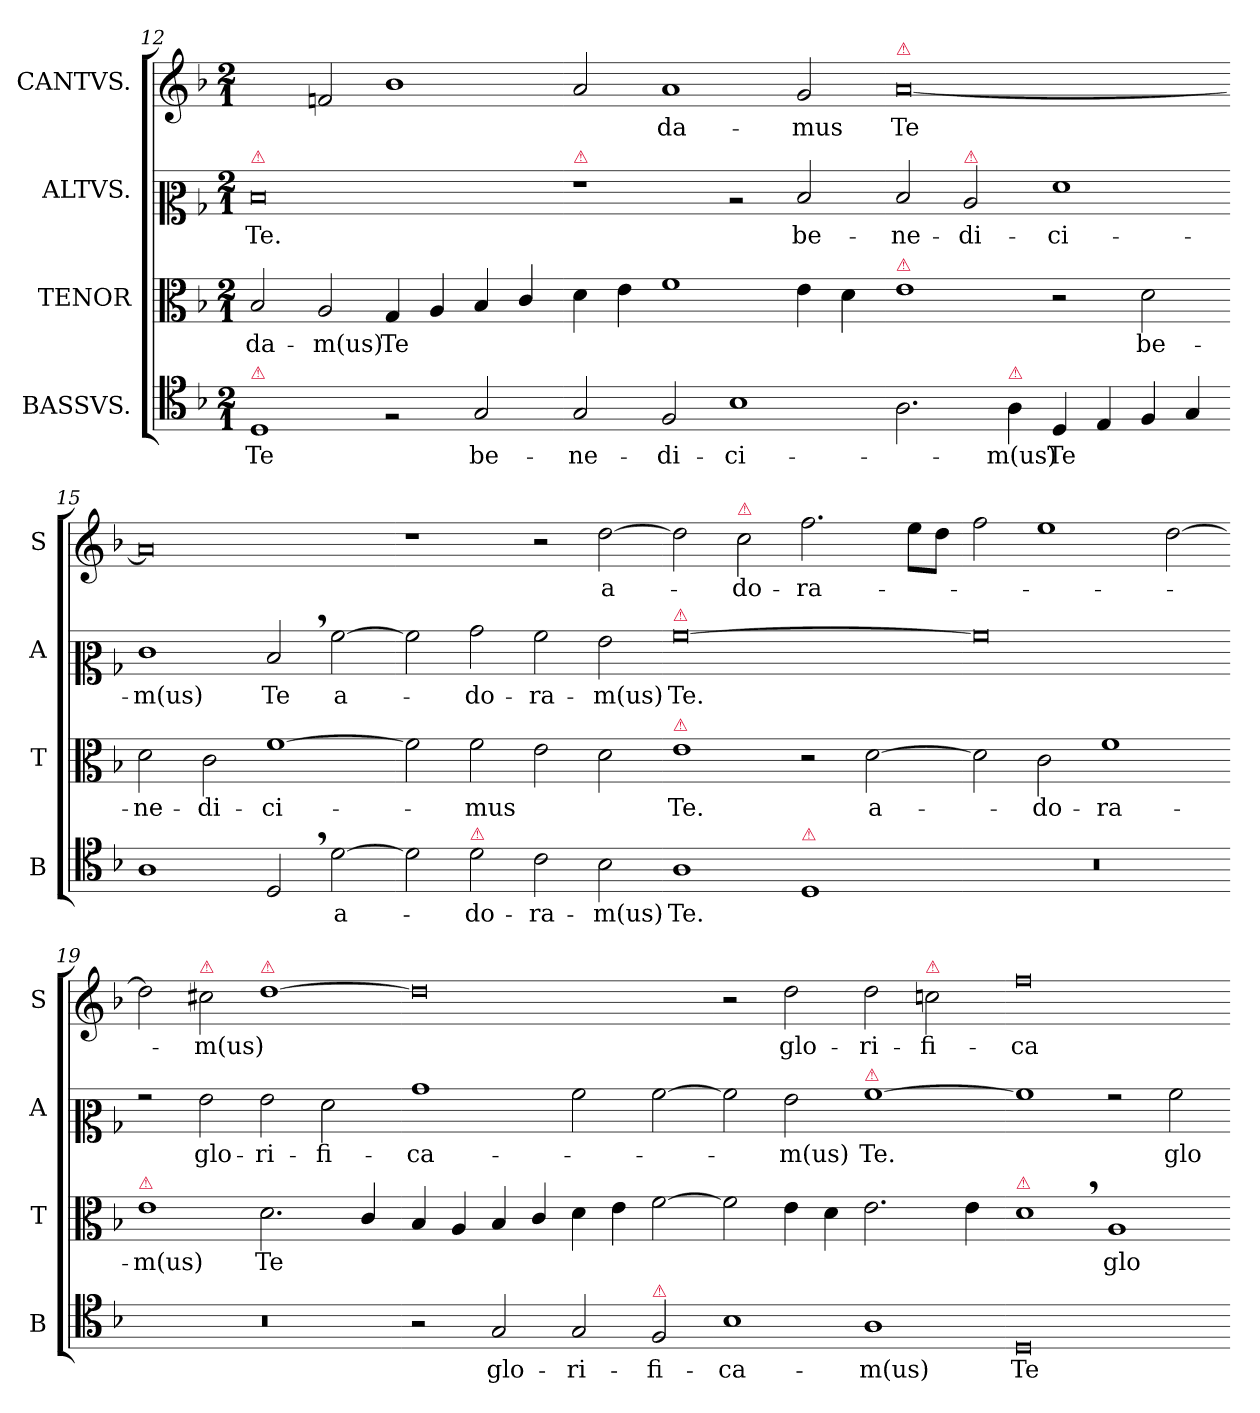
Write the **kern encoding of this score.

**kern	**text	**kern	**text	**kern	**text	**kern	**text
*part4	*part4	*part3	*part3	*part2	*part2	*part1	*part1
*staff4	*staff4	*staff3	*staff3	*staff2	*staff2	*staff1	*staff1
*I"BASSVS.	*	*I"TENOR	*	*I"ALTVS.	*	*I"CANTVS.	*
*I'B	*	*I'T	*	*I'A	*	*I'S	*
*clefC4	*	*clefC3	*	*clefC2	*	*clefG2	*
*k[b-]	*	*k[b-]	*	*k[b-]	*	*k[b-]	*
*M2/1	*	*M2/1	*	*M2/1	*	*M2/1	*
=12	=12	=12	=12	=12	=12	=12	=12
!	!	!	!	!LO:TX:a:color=crimson:t=⚠	!	!	!
!LO:TX:a:color=crimson:t=⚠	!	!	!	!	!	!	!
1D	Te	2B-/	-da-	0d	Te.	2ryy	.
.	.	2A/	-m(us)	.	.	2fn/	.
2rF	.	4G/	Te	.	.	1b-	.
.	.	4A/	.	.	.	.	.
2G/	be-	4B-/	.	.	.	.	.
.	.	4c/	.	.	.	.	.
=13-	=13-	=13-	=13-	=13-	=13-	=13-	=13-
!	!	!	!	!LO:TX:a:color=crimson:t=⚠	!	!	!
2G/	-ne-	4d\	.	1r	.	2a/	.
.	.	4e\	.	.	.	.	.
2F/	-di-	1f	.	.	.	1a	-da-
1B-	-ci-	.	.	2rc	.	.	.
.	.	4e\	.	2d/	be-	2g/	mus
.	.	4d\	.	.	.	.	.
=14-	=14-	=14-	=14-	=14-	=14-	=14-	=14-
!	!	!	!	!	!	!LO:TX:a:color=crimson:t=⚠	!
!	!	!LO:TX:a:color=crimson:t=⚠	!	!	!	!	!
2.A\	.	1e	.	2d/	-ne-	[0a	Te
!	!	!	!	!LO:TX:a:color=crimson:t=⚠	!	!	!
.	.	.	.	2c/	-di-	.	.
!LO:TX:a:color=crimson:t=⚠	!	!	!	!	!	!	!
4A\	-m(us)	.	.	.	.	.	.
4D/	Te	2r	.	1f	-ci-	.	.
4E/	.	.	.	.	.	.	.
4F/	.	2d\	be-	.	.	.	.
4G/	.	.	.	.	.	.	.
=15-	=15-	=15-	=15-	=15-	=15-	=15-	=15-
1A	.	2d\	-ne-	1e	-m(us)	0a]	.
.	.	2c\	-di-	.	.	.	.
2D,</	.	[1f	-ci-	2d,</	Te	.	.
[2d\	a-	.	.	[2a\	a-	.	.
=16-	=16-	=16-	=16-	=16-	=16-	=16-	=16-
2d\]	.	2f]	.	2a\]	.	1r	.
!LO:TX:a:color=crimson:t=⚠	!	!	!	!	!	!	!
2d\	-do-	2f\	-mus	2b-\	-do-	.	.
2c\	-ra-	2e\	.	2a\	-ra-	2r	.
2B-\	-m(us)	2d\	.	2g\	-m(us)	[2dd\	a-
=17-	=17-	=17-	=17-	=17-	=17-	=17-	=17-
!	!	!	!	!LO:TX:a:color=crimson:t=⚠	!	!	!
!	!	!LO:TX:a:color=crimson:t=⚠	!	!	!	!	!
1A	Te.	1e	Te.	[0a	Te.	2dd\]	.
!	!	!	!	!	!	!LO:TX:a:color=crimson:t=⚠	!
.	.	.	.	.	.	2cc\	-do-
!LO:TX:a:color=crimson:t=⚠	!	!	!	!	!	!	!
1D	.	2r	.	.	.	2.ff\	-ra-
.	.	[2d\	a-	.	.	.	.
.	.	.	.	.	.	8ee\L	.
.	.	.	.	.	.	8dd\J	.
=18-	=18-	=18-	=18-	=18-	=18-	=18-	=18-
0r	.	2d\]	.	0a]	.	2ff\	.
.	.	2c\	-do-	.	.	1ee	.
.	.	1f	-ra-	.	.	.	.
.	.	.	.	.	.	[2dd\	.
=19-	=19-	=19-	=19-	=19-	=19-	=19-	=19-
!	!	!LO:TX:a:color=crimson:t=⚠	!	!	!	!	!
0r	.	1e	-m(us)	2rg	.	2dd\]	.
!	!	!	!	!	!	!LO:TX:a:color=crimson:t=⚠	!
.	.	.	.	2g\	glo-	2cc#X\	-m(us)
!	!	!	!	!	!	!LO:TX:a:color=crimson:t=⚠	!
.	.	2.d\	Te	2g\	-ri-	[1dd	.
.	.	.	.	2f\	-fi-	.	.
.	.	4c/	.	.	.	.	.
=20-	=20-	=20-	=20-	=20-	=20-	=20-	=20-
2r	.	4B-/	.	1b-	-ca-	0dd]	.
.	.	4A/	.	.	.	.	.
2G/	glo-	4B-/	.	.	.	.	.
.	.	4c/	.	.	.	.	.
2G/	-ri-	4d\	.	2a\	.	.	.
.	.	4e\	.	.	.	.	.
!LO:TX:a:color=crimson:t=⚠	!	!	!	!	!	!	!
2F/	-fi-	[2f\	.	[2a\	.	.	.
=21-	=21-	=21-	=21-	=21-	=21-	=21-	=21-
1B-	-ca-	2f\]	.	2a\]	.	2r	.
.	.	4e\	.	2g\	-m(us)	2dd\	glo-
.	.	4d\	.	.	.	.	.
!	!	!	!	!LO:TX:a:color=crimson:t=⚠	!	!	!
1A	-m(us)	2.e\	.	[1a	Te.	2dd\	-ri-
!	!	!	!	!	!	!LO:TX:a:color=crimson:t=⚠	!
.	.	.	.	.	.	2ccn\	-fi-
.	.	4e\	.	.	.	.	.
=22-	=22-	=22-	=22-	=22-	=22-	=22-	=22-
!	!	!LO:TX:a:color=crimson:t=⚠	!	!	!	!	!
0D	Te	1d,<	.	1a]	.	0ff	-ca-
.	.	1A	glo-	2rg	.	.	.
!	!	!	!	!	!LO:LY:i	!	!
.	.	.	.	2a\	glo-	.	.
=-	=-	=-	=-	=-	=-	=-	=-
*-	*-	*-	*-	*-	*-	*-	*-
